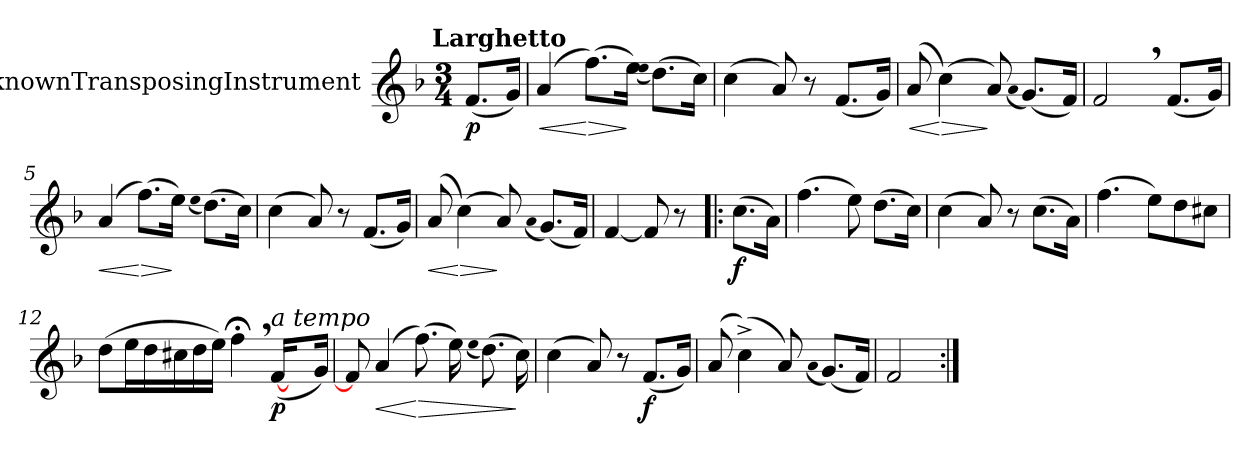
**kern	**dynam
*part1	*part1
*staff1	*staff1
*I"UnknownTransposingInstrument	*
*clefG2	*
*ITrd1c2	*
*k[b-e-a-]	*
*E-:	*
!!LO:TX:omd:t=Larghetto
*M3/4	*
*MM60	*
=	=
(8.e-L	p
16fJk)	.
=1	=1
!	!LO:HP:b
(4g	<
!	!LO:HP:n=1:b
(8.ee-L)	[ >
16ddJk)	]
(qdd	.
(8.ccL)	.
16b-Jk)	.
=2	=2
(4b-	.
8g)	.
8r	.
(8.e-L	.
16fJk)	.
=3	=3
!	!LO:HP:b
(8g	<
!	!LO:HP:n=1:b
(4b-)	[ >
8g)	]
(qg	.
(8.fL)	.
16e-Jk)	.
=4	=4
2e-,	.
(8.e-L	.
16fJk)	.
=5	=5
!	!LO:HP:b
(4g	<
!	!LO:HP:n=1:b
(8.ee-L)	[ >
16ddJk)	]
(qdd	.
(8.ccL)	.
16b-Jk)	.
=6	=6
(4b-	.
8g)	.
8r	.
(8.e-L	.
16fJk)	.
=7	=7
!	!LO:HP:b
(8g	<
!	!LO:HP:n=1:b
(4b-)	[ >
8g)	]
(qg	.
(8.fL)	.
16e-Jk)	.
=8	=8
[4e-	.
8e-]	.
8r	.
=!|:	=!|:
(8.b-L	f
16gJk)	.
=9	=9
(4.ee-	.
8dd)	.
(8.ccL	.
16b-Jk)	.
=10	=10
(4b-	.
8g)	.
8r	.
(8.b-L	.
16gJk)	.
=11	=11
(4.ee-	.
8ddL)	.
8cc	.
8bnJ	.
=12	=12
(8ccL	.
16ddL	.
16cc	.
16bn	.
16cc	.
16ddJJ)	.
4ee-;<,	.
!LO:TX:a:i:t=a tempo	!
([16e-L	p
8ryy	.
16fJk)	.
=13	=13
8e-L]	.
!	!LO:HP:b
(4g	<
!	!LO:HP:n=1:b
(8.ee-L)	[ >
16ddJk)	.
(qdd	.
(8.ccL)	.
16b-Jk)	]
=14	=14
(4b-	.
8g)	.
8r	.
(8.e-L	f
16fJk)	.
=15	=15
(8g	.
(4b-^)	.
8g)	.
(qg	.
(8.fL)	.
16e-Jk)	.
=16	=16
2e-	.
=:|!	=:|!
*-	*-
